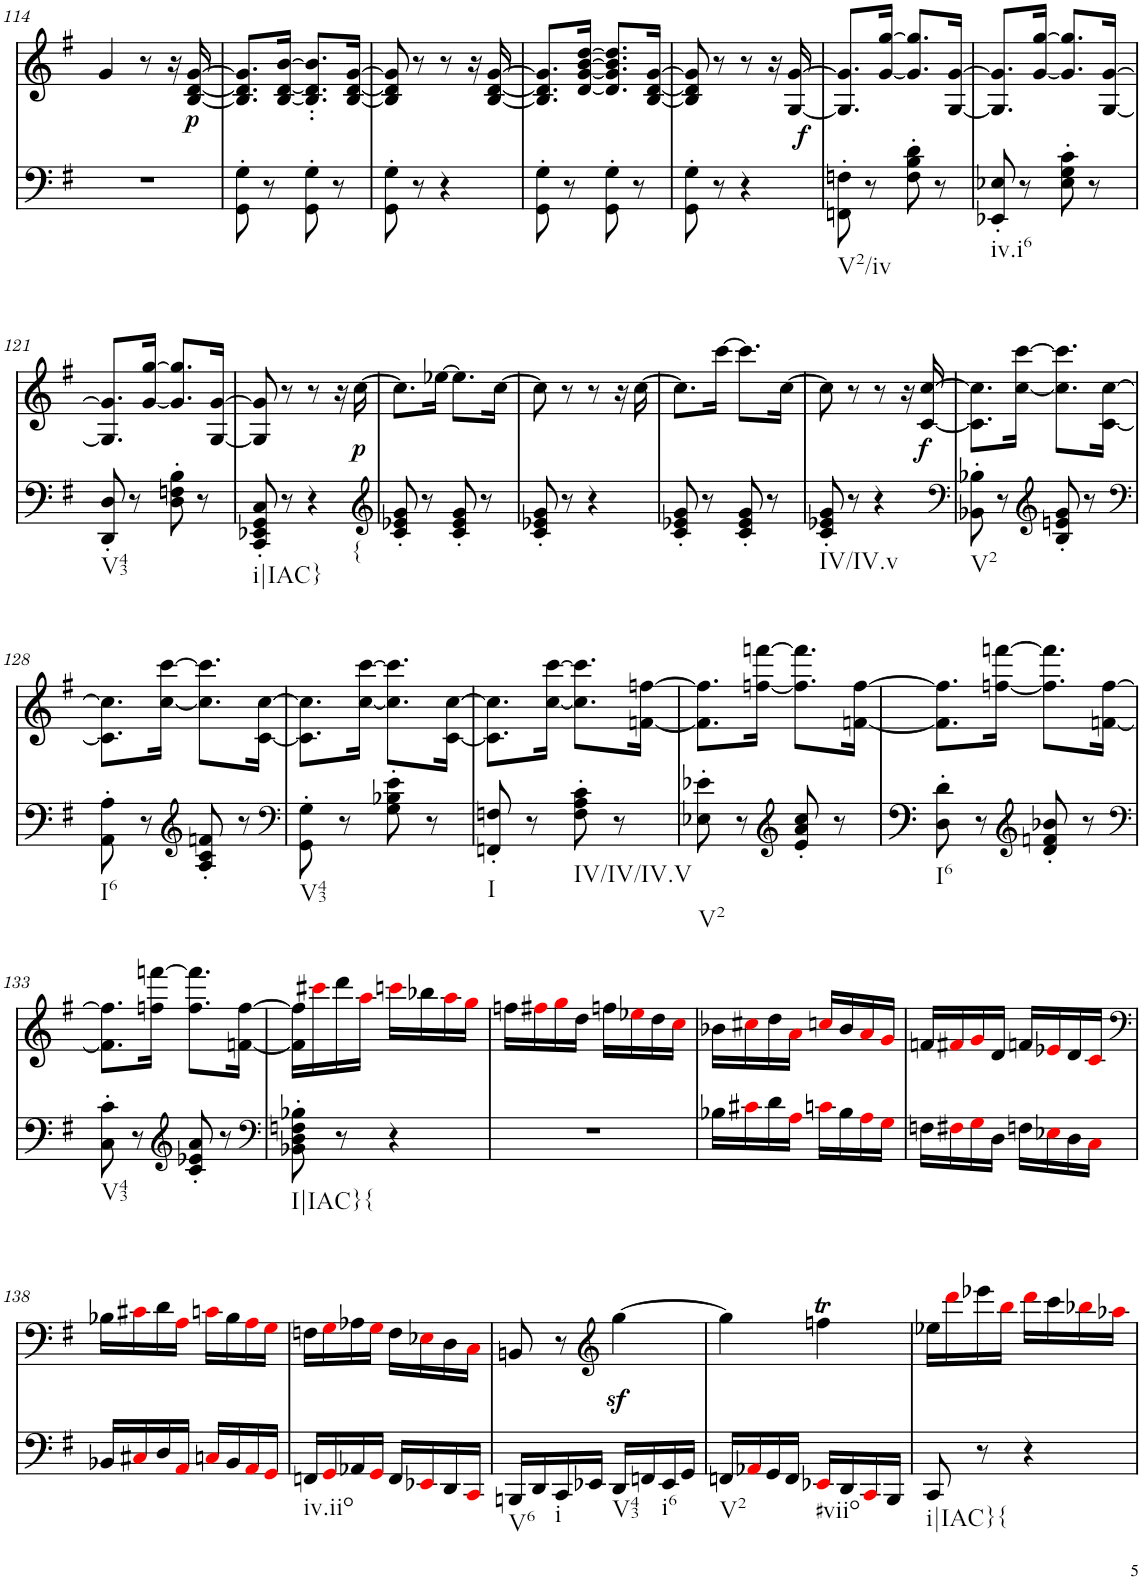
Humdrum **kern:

**kern	**dynam	**kern	**text	**dynam
*part2	*part2	*part1	*part1	*part1
*staff2	*staff2	*staff1	*staff1	*staff1
*I"piano	*	*I"piano	*	*
*I'Pno	*	*I'Pno	*	*
!!LO:PB:g=z
*clefF4	*	*clefG2	*	*
*k[f#]	*	*k[f#]	*	*
*G:	*	*G:	*	*
*M2/4	*	*M2/4	*	*
=114	=114	=114	=114	=114
2r	.	4g/	.	.
.	.	8r	.	.
.	.	16r	.	.
!	!	!	!LO:LY:b	!LO:DY:b
.	.	[16B/ [16d/ [16g/	p	p
=115	=115	=115	=115	=115
8GG\' 8G\'	.	8.B/] 8.d/] 8.g/]L	.	.
8r	.	.	.	.
.	.	[16B/ [16d/ [16b/Jk	.	.
8GG\' 8G\'	.	8.B/]' 8.d/]' 8.b/]'L	.	.
8r	.	.	.	.
.	.	[16B/ [16d/ [16g/Jk	.	.
=116	=116	=116	=116	=116
8GG\' 8G\'	.	8B/] 8d/] 8g/]	.	.
8r	.	8r	.	.
4r	.	8r	.	.
.	.	16r	.	.
.	.	[16B/ [16d/ [16g/	.	.
=117	=117	=117	=117	=117
8GG\' 8G\'	.	8.B/] 8.d/] 8.g/]L	.	.
8r	.	.	.	.
.	.	[16d/ [16g/ [16b/ [16dd/Jk	.	.
8GG\' 8G\'	.	8.d/] 8.g/] 8.b/] 8.dd/]L	.	.
8r	.	.	.	.
.	.	[16B/ [16d/ [16g/Jk	.	.
=118	=118	=118	=118	=118
8GG\' 8G\'	.	8B/] 8d/] 8g/]	.	.
8r	.	8r	.	.
!	!LO:DY:a	!	!	!
4r	f	8r	.	.
.	.	16r	.	.
!	!	!	!LO:LY:b	!
.	.	[16G/ [16g/	f	.
=119	=119	=119	=119	=119
!LO:TX:b:t=V2/iv	!	!	!	!
8FFn\' 8Fn\'	.	8.G/] 8.g/]L	.	.
8r	.	.	.	.
.	.	[16g/ [16gg/Jk	.	.
8F\' 8B\' 8d\'	.	8.g/] 8.gg/]L	.	.
8r	.	.	.	.
.	.	[16G/ [16g/Jk	.	.
=120	=120	=120	=120	=120
!LO:TX:b:t=iv.i6	!	!	!	!
8EE-X/' 8E-X/'	.	8.G/] 8.g/]L	.	.
8r	.	.	.	.
.	.	[16g/ [16gg/Jk	.	.
8E-\' 8G\' 8c\'	.	8.g/] 8.gg/]L	.	.
8r	.	.	.	.
.	.	[16G/ [16g/Jk	.	.
!!LO:LB:g=z
=121	=121	=121	=121	=121
!LO:TX:b:t=V43	!	!	!	!
8DD/' 8D/'	.	8.G/] 8.g/]L	.	.
8r	.	.	.	.
.	.	[16g/ [16gg/Jk	.	.
8D\' 8Fn\' 8B\'	.	8.g/] 8.gg/]L	.	.
8r	.	.	.	.
.	.	[16G/ [16g/Jk	.	.
=122	=122	=122	=122	=122
!LO:TX:b:t=i|IAC}	!	!	!	!
8CC/' 8EE-X/' 8GG/' 8C/'	.	8G/] 8g/]	.	.
8r	.	8r	.	.
!LO:TX:b:t={	!	!	!	!
4r	.	8r	.	.
.	.	16r	.	.
!	!	!	!LO:LY:b	!LO:DY:b
.	.	[16cc\	p	p
=123	=123	=123	=123	=123
*clefG2	*	*	*	*
8c/' 8e-X/' 8g/'	.	8.cc\L]	.	.
8r	.	.	.	.
.	.	[16ee-X\Jk	.	.
8c/' 8e-/' 8g/'	.	8.ee-\L]	.	.
8r	.	.	.	.
.	.	[16cc\Jk	.	.
=124	=124	=124	=124	=124
8c/' 8e-X/' 8g/'	.	8cc\]	.	.
8r	.	8r	.	.
4r	.	8r	.	.
.	.	16r	.	.
.	.	[16cc\	.	.
=125	=125	=125	=125	=125
8c/' 8e-X/' 8g/'	.	8.cc\L]	.	.
8r	.	.	.	.
.	.	[16ccc\Jk	.	.
8c/' 8e-/' 8g/'	.	8.ccc\L]	.	.
8r	.	.	.	.
.	.	[16cc\Jk	.	.
=126	=126	=126	=126	=126
!LO:TX:b:t=IV/IV.v	!	!	!	!
8c/' 8e-X/' 8g/'	.	8cc\]	.	.
8r	.	8r	.	.
4r	.	8r	.	.
.	.	16r	.	.
!	!	!	!LO:LY:b	!LO:DY:b
.	.	[16c/ [16cc/	f	f
=127	=127	=127	=127	=127
*clefF4	*	*	*	*
!LO:TX:b:t=V2	!	!	!	!
8BB-X\' 8B-X\'	.	8.c\] 8.cc\]L	.	.
8r	.	.	.	.
.	.	[16cc\ [16ccc\Jk	.	.
*clefG2	*	*	*	*
8B-/' 8en/' 8g/'	.	8.cc\] 8.ccc\]L	.	.
8r	.	.	.	.
.	.	[16c\ [16cc\Jk	.	.
!!LO:LB:g=z
=128	=128	=128	=128	=128
*clefF4	*	*	*	*
!LO:TX:b:t=I6	!	!	!	!
8AA\' 8A\'	.	8.c\] 8.cc\]L	.	.
8r	.	.	.	.
.	.	[16cc\ [16ccc\Jk	.	.
*clefG2	*	*	*	*
8A/' 8c/' 8fn/'	.	8.cc\] 8.ccc\]L	.	.
8r	.	.	.	.
.	.	[16c\ [16cc\Jk	.	.
=129	=129	=129	=129	=129
*clefF4	*	*	*	*
!LO:TX:b:t=V43	!	!	!	!
8GG\' 8G\'	.	8.c\] 8.cc\]L	.	.
8r	.	.	.	.
.	.	[16cc\ [16ccc\Jk	.	.
8G\' 8B-X\' 8e\'	.	8.cc\] 8.ccc\]L	.	.
8r	.	.	.	.
.	.	[16c\ [16cc\Jk	.	.
=130	=130	=130	=130	=130
!LO:TX:b:t=I	!	!	!	!
8FFn/' 8Fn/'	.	8.c\] 8.cc\]L	.	.
8r	.	.	.	.
.	.	[16cc\ [16ccc\Jk	.	.
!LO:TX:b:t=IV/IV/IV.V	!	!	!	!
8F\' 8A\' 8c\'	.	8.cc\] 8.ccc\]L	.	.
8r	.	.	.	.
.	.	[16fn\ [16ffn\Jk	.	.
=131	=131	=131	=131	=131
!LO:TX:b:t=V2	!	!	!	!
8E-X\' 8e-X\'	.	8.f\] 8.ff\]L	.	.
8r	.	.	.	.
.	.	[16ffn\ [16fffn\Jk	.	.
*clefG2	*	*	*	*
8e-/' 8a/' 8cc/'	.	8.ff\] 8.fff\]L	.	.
8r	.	.	.	.
.	.	[16fn\ [16ff\Jk	.	.
=132	=132	=132	=132	=132
!LO:TX:b:t=I6	!	!	!	!
8D\' 8d\'	.	8.f\] 8.ff\]L	.	.
8r	.	.	.	.
.	.	[16ffn\ [16fffn\Jk	.	.
*clefG2	*	*	*	*
8d/' 8fn/' 8b-X/'	.	8.ff\] 8.fff\]L	.	.
8r	.	.	.	.
.	.	[16fn\ [16ff\Jk	.	.
!!LO:LB:g=z
=133	=133	=133	=133	=133
*clefF4	*	*	*	*
!LO:TX:b:t=V43	!	!	!	!
8C\' 8c\'	.	8.f\] 8.ff\]L	.	.
8r	.	.	.	.
.	.	16ffn\ [16fffn\Jk	.	.
*clefG2	*	*	*	*
8c/' 8e-X/' 8a/'	.	8.ff\ 8.fff\]L	.	.
8r	.	.	.	.
.	.	[16fn\ [16ff\Jk	.	.
=134	=134	=134	=134	=134
*clefF4	*	*	*	*
!LO:TX:b:t=I|IAC}{	!	!	!	!
8BB-X\' 8D\' 8Fn\' 8B-X\'	.	16f\] 16ff\]LL	.	.
.	.	16ccc#Xi\	.	.
8r	.	16ddd\	.	.
.	.	16aai\JJ	.	.
4r	.	16cccni\LL	.	.
.	.	16bb-X\	.	.
.	.	16aai\	.	.
.	.	16ggi\JJ	.	.
=135	=135	=135	=135	=135
2r	.	16ffn\LL	.	.
.	.	16ff#Xi\	.	.
.	.	16ggi\	.	.
.	.	16dd\JJ	.	.
.	.	16ffn\LL	.	.
.	.	16ee-Xi\	.	.
.	.	16dd\	.	.
.	.	16cci\JJ	.	.
=136	=136	=136	=136	=136
16B-X\LL	.	16b-X\LL	.	.
16c#Xi\	.	16cc#Xi\	.	.
16d\	.	16dd\	.	.
16Ai\JJ	.	16ai\JJ	.	.
16cni\LL	.	16ccni/LL	.	.
16B-\	.	16b-/	.	.
16Ai\	.	16ai/	.	.
16Gi\JJ	.	16gi/JJ	.	.
=137	=137	=137	=137	=137
16Fn\LL	.	16fn/LL	.	.
16F#Xi\	.	16f#Xi/	.	.
16Gi\	.	16gi/	.	.
16D\JJ	.	16d/JJ	.	.
16Fn\LL	.	16fn/LL	.	.
16E-Xi\	.	16e-Xi/	.	.
16D\	.	16d/	.	.
16Ci\JJ	.	16ci/JJ	.	.
!!LO:LB:g=z
=138	=138	=138	=138	=138
*	*	*clefF4	*	*
16BB-X/LL	.	16B-X\LL	.	.
16C#Xi/	.	16c#Xi\	.	.
16D/	.	16d\	.	.
16AAi/JJ	.	16Ai\JJ	.	.
16Cni/LL	.	16cni\LL	.	.
16BB-/	.	16B-\	.	.
16AAi/	.	16Ai\	.	.
16GGi/JJ	.	16Gi\JJ	.	.
=139	=139	=139	=139	=139
!LO:TX:b:t=iv.iio	!	!	!	!
16FFn/LL	.	16Fn\LL	.	.
16GGi/	.	16Gi\	.	.
16AA-X/	.	16A-X\	.	.
16GGi/JJ	.	16Gi\JJ	.	.
16FF/LL	.	16F\LL	.	.
16EE-Xi/	.	16E-Xi\	.	.
16DD/	.	16D\	.	.
16CCi/JJ	.	16Ci\JJ	.	.
=140	=140	=140	=140	=140
!LO:TX:b:t=V6	!	!	!	!
16BBBn/LL	.	8BBn/	.	.
16DD/	.	.	.	.
!LO:TX:b:t=i	!	!	!	!
16CC/	.	8r	.	.
16EE-X/JJ	.	.	.	.
*	*	*clefG2	*	*
!LO:TX:b:t=V43	!	!	!	!
!	!	!	!LO:LY:b	!
16DD/LL	.	[4ggz<\	f	.
16FFn/	.	.	.	.
!LO:TX:b:t=i6	!	!	!	!
16EE-/	.	.	.	.
16GG/JJ	.	.	.	.
=141	=141	=141	=141	=141
!LO:TX:b:t=V2	!	!	!	!
16FFn/LL	.	4gg\]	.	.
16AA-Xi/	.	.	.	.
16GG/	.	.	.	.
16FF/JJ	.	.	.	.
!LO:TX:b:t=#viio	!	!	!	!
16EE-Xi/LL	.	4ffnT\	.	.
16DD/	.	.	.	.
16CCi/	.	.	.	.
16BBB/JJ	.	.	.	.
=142	=142	=142	=142	=142
!LO:TX:b:t=i|IAC}{	!	!	!	!
8CC/	.	16ee-X\LL	.	.
.	.	16dddi\	.	.
8r	.	16eee-X\	.	.
.	.	16bbi\JJ	.	.
4r	.	16dddi\LL	.	.
.	.	16ccc\	.	.
.	.	16bb-Xi\	.	.
.	.	16aa-Xi\JJ	.	.
=	=	=	=	=
*-	*-	*-	*-	*-
